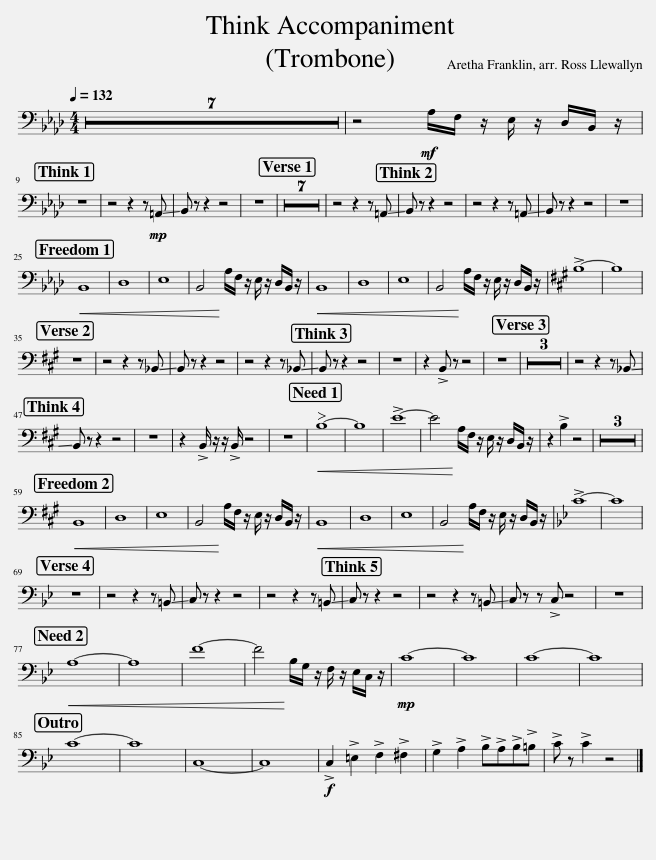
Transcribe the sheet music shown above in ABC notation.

X:1
L:1/8
Q:1/4=132
M:4/4
I:linebreak $
K:Ab
V:1 bass
V:1
 z8 | z8 | z8 | z8 | z8 | %5
 z8 | z8 | z4!mf! A,/F,/ z/ E,/ z/ D,/B,,/ z/ |$ z8 | z4 z2 z!mp! !-(!=A,, | %10
 !-)!B,, z z2 z4 | z8 | z8 | z8 | z8 | %15
 z8 | z8 | z8 | z8 | z4 z2 z !-(!=A,, | %20
 !-)!B,, z z2 z4 | z4 z2 z !-(!=A,, | !-)!B,, z z2 z4 | z8 |$!<(! B,,8 | %25
 D,8 | E,8 | B,,4!<)! A,/F,/ z/ E,/ z/ D,/B,,/ z/ |!<(! B,,8 | D,8 | %30
 E,8 | B,,4!<)! A,/F,/ z/ E,/ z/ D,/B,,/ z/ |[K:A] !>!B,8- | B,8 |$ z8 | %35
 z4 z2 z !-(!_B,, | !-)!B,, z z2 z4 | z4 z2 z !-(!_B,, | !-)!B,, z z2 z4 | z8 | %40
 z2 !>!B,, z z4 | z8 | z8 | z8 | z8 | %45
 z4 z2 z !-(!_B,, |$ !-)!B,, z z2 z4 | z8 | z2 !>!B,,/ z/ z/ !>!B,,/ z4 | z8 | %50
!<(! B,8- | B,8 | !>!E8- | E4!<)! A,/F,/ z/ E,/ z/ D,/B,,/ z/ | z2 !>!B,2 z4 | %55
 z8 | z8 | z8 |$!<(! B,,8 | D,8 | %60
 E,8 | B,,4!<)! A,/F,/ z/ E,/ z/ D,/B,,/ z/ |!<(! B,,8 | D,8 | E,8 | %65
 B,,4!<)! A,/F,/ z/ E,/ z/ D,/B,,/ z/ |[K:Bb] !>!C8- | C8 |$ z8 | z4 z2 z !-(!=B,, | %70
 !-)!C, z z2 z4 | z4 z2 z !-(!=B,, | !-)!C, z z2 z4 | z4 z2 z !-(!=B,, | !-)!C, z z !>!C, z4 | %75
 z8 |$!<(! A,8- | A,8 | F8- | F4!<)! B,/G,/ z/ F,/ z/ E,/C,/ z/ | %80
!mp! C8- | C8 | C8- | C8 |$ C8- | %85
 C8 | C,8- | C,8 |!f! !>!C,2 !>!=E,2 !>!F,2 !>!^F,2 | !>!G,2 !>!A,2 !>!B,!>!A,!>!B,!>!=B, | %90
 !>!C z !>!C2 z4 |] %91
